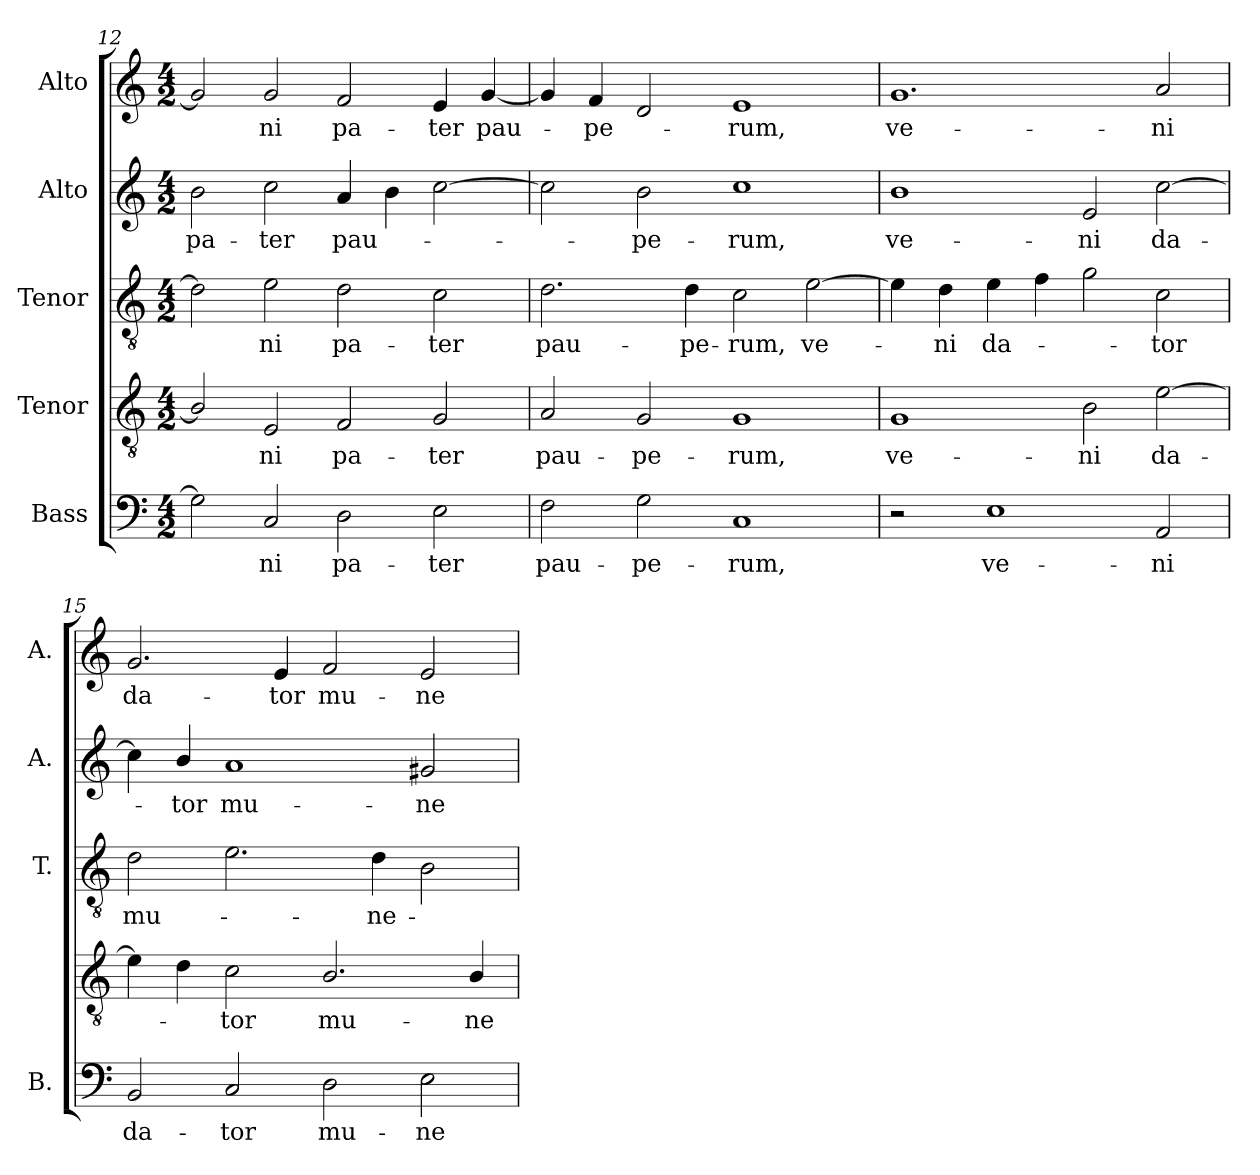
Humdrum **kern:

**kern	**text	**kern	**text	**kern	**text	**kern	**text	**kern	**text
*part5	*part5	*part4	*part4	*part3	*part3	*part2	*part2	*part1	*part1
*staff5	*staff5	*staff4	*staff4	*staff3	*staff3	*staff2	*staff2	*staff1	*staff1
*I"Bass	*	*I"Tenor	*	*I"Tenor	*	*I"Alto	*	*I"Alto	*
*I'B.	*	*	*	*I'T.	*	*I'A.	*	*I'A.	*
*clefF4	*	*clefGv2	*	*clefGv2	*	*clefG2	*	*clefG2	*
*	*	*ITrd7c12	*	*ITrd7c12	*	*	*	*	*
*k[]	*	*k[]	*	*k[]	*	*k[]	*	*k[]	*
*C:	*	*C:	*	*C:	*	*C:	*	*C:	*
*M4/2	*	*M4/2	*	*M4/2	*	*M4/2	*	*M4/2	*
=12	=12	=12	=12	=12	=12	=12	=12	=12	=12
!	!	!	!	!	!	!	!LO:LY:b:color=#000000	!	!
2Gi\]	.	2BBi/]	.	2Di\]	.	2bi\	pa-	2gi/]	.
!	!LO:LY:b:color=#000000	!	!	!	!	!	!	!	!
!	!	!	!LO:LY:b:color=#000000	!	!	!	!	!	!
!	!	!	!	!	!LO:LY:b:color=#000000	!	!	!	!
!	!	!	!	!	!	!	!LO:LY:b:color=#000000	!	!
!	!	!	!	!	!	!	!	!	!LO:LY:b:color=#000000
2Ci/	-ni	2EEi/	-ni	2Ei\	-ni	2cci\	-ter	2gi/	-ni
!	!LO:LY:b:color=#000000	!	!	!	!	!	!	!	!
!	!	!	!LO:LY:b:color=#000000	!	!	!	!	!	!
!	!	!	!	!	!LO:LY:b:color=#000000	!	!	!	!
!	!	!	!	!	!	!	!LO:LY:b:color=#000000	!	!
!	!	!	!	!	!	!	!	!	!LO:LY:b:color=#000000
2Di\	pa-	2FFi/	pa-	2Di\	pa-	4ai/	pau-	2fi/	pa-
.	.	.	.	.	.	4bi\	.	.	.
!	!LO:LY:b:color=#000000	!	!	!	!	!	!	!	!
!	!	!	!LO:LY:b:color=#000000	!	!	!	!	!	!
!	!	!	!	!	!LO:LY:b:color=#000000	!	!	!	!
!	!	!	!	!	!	!	!	!	!LO:LY:b:color=#000000
2Ei\	-ter	2GGi/	-ter	2Ci\	-ter	[2cci\	.	4ei/	-ter
!	!	!	!	!	!	!	!	!	!LO:LY:b:color=#000000
.	.	.	.	.	.	.	.	[4gi/	pau-
=13	=13	=13	=13	=13	=13	=13	=13	=13	=13
!	!LO:LY:b:color=#000000	!	!	!	!	!	!	!	!
!	!	!	!LO:LY:b:color=#000000	!	!	!	!	!	!
!	!	!	!	!	!LO:LY:b:color=#000000	!	!	!	!
2Fi\	pau-	2AAi/	pau-	2.Di\	pau-	2cci\]	.	4gi/]	.
!	!	!	!	!	!	!	!	!	!LO:LY:b:color=#000000
.	.	.	.	.	.	.	.	4fi/	-pe-
!	!LO:LY:b:color=#000000	!	!	!	!	!	!	!	!
!	!	!	!LO:LY:b:color=#000000	!	!	!	!	!	!
!	!	!	!	!	!	!	!LO:LY:b:color=#000000	!	!
2Gi\	-pe-	2GGi/	-pe-	.	.	2bi\	-pe-	2di/	.
!	!	!	!	!	!LO:LY:b:color=#000000	!	!	!	!
.	.	.	.	4Di\	-pe-	.	.	.	.
!	!LO:LY:b:color=#000000	!	!	!	!	!	!	!	!
!	!	!	!LO:LY:b:color=#000000	!	!	!	!	!	!
!	!	!	!	!	!LO:LY:b:color=#000000	!	!	!	!
!	!	!	!	!	!	!	!LO:LY:b:color=#000000	!	!
!	!	!	!	!	!	!	!	!	!LO:LY:b:color=#000000
1Ci	-rum,	1GGi	-rum,	2Ci\	-rum,	1cci	-rum,	1ei	-rum,
!	!	!	!	!	!LO:LY:b:color=#000000	!	!	!	!
.	.	.	.	[2Ei\	ve-	.	.	.	.
!!LO:PB:g=z
=14	=14	=14	=14	=14	=14	=14	=14	=14	=14
!	!	!	!LO:LY:b:color=#000000	!	!	!	!	!	!
!	!	!	!	!	!	!	!LO:LY:b:color=#000000	!	!
!	!	!	!	!	!	!	!	!	!LO:LY:b:color=#000000
2r	.	1GGi	ve-	4Ei\]	.	1bi	ve-	1.gi	ve-
!	!	!	!	!	!LO:LY:b:color=#000000	!	!	!	!
.	.	.	.	4Di\	-ni	.	.	.	.
!	!LO:LY:b:color=#000000	!	!	!	!	!	!	!	!
!	!	!	!	!	!LO:LY:b:color=#000000	!	!	!	!
1Ei	ve-	.	.	4Ei\	da-	.	.	.	.
.	.	.	.	4Fi\	.	.	.	.	.
!	!	!	!LO:LY:b:color=#000000	!	!	!	!	!	!
!	!	!	!	!	!	!	!LO:LY:b:color=#000000	!	!
.	.	2BBi\	-ni	2Gi\	.	2ei/	-ni	.	.
!	!LO:LY:b:color=#000000	!	!	!	!	!	!	!	!
!	!	!	!LO:LY:b:color=#000000	!	!	!	!	!	!
!	!	!	!	!	!LO:LY:b:color=#000000	!	!	!	!
!	!	!	!	!	!	!	!LO:LY:b:color=#000000	!	!
!	!	!	!	!	!	!	!	!	!LO:LY:b:color=#000000
2AAi/	-ni	[2Ei\	da-	2Ci\	-tor	[2cci\	da-	2ai/	-ni
=15	=15	=15	=15	=15	=15	=15	=15	=15	=15
!	!LO:LY:b:color=#000000	!	!	!	!	!	!	!	!
!	!	!	!	!	!LO:LY:b:color=#000000	!	!	!	!
!	!	!	!	!	!	!	!	!	!LO:LY:b:color=#000000
2BBi/	da-	4Ei\]	.	2Di\	mu-	4cci\]	.	2.gi/	da-
!	!	!	!	!	!	!	!LO:LY:b:color=#000000	!	!
.	.	4Di\	.	.	.	4bi/	-tor	.	.
!	!LO:LY:b:color=#000000	!	!	!	!	!	!	!	!
!	!	!	!LO:LY:b:color=#000000	!	!	!	!	!	!
!	!	!	!	!	!	!	!LO:LY:b:color=#000000	!	!
2Ci/	-tor	2Ci\	-tor	2.Ei\	.	1ai	mu-	.	.
!	!	!	!	!	!	!	!	!	!LO:LY:b:color=#000000
.	.	.	.	.	.	.	.	4ei/	-tor
!	!LO:LY:b:color=#000000	!	!	!	!	!	!	!	!
!	!	!	!LO:LY:b:color=#000000	!	!	!	!	!	!
!	!	!	!	!	!	!	!	!	!LO:LY:b:color=#000000
2Di\	mu-	2.BBi/	mu-	.	.	.	.	2fi/	mu-
!	!	!	!	!	!LO:LY:b:color=#000000	!	!	!	!
.	.	.	.	4Di\	-ne-	.	.	.	.
!	!LO:LY:b:color=#000000	!	!	!	!	!	!	!	!
!	!	!	!	!	!	!	!LO:LY:b:color=#000000	!	!
!	!	!	!	!	!	!	!	!	!LO:LY:b:color=#000000
2Ei\	-ne-	.	.	2BBi\	.	2g#Xi/	-ne-	2ei/	-ne-
!	!	!	!LO:LY:b:color=#000000	!	!	!	!	!	!
.	.	4BBi/	-ne-	.	.	.	.	.	.
=	=	=	=	=	=	=	=	=	=
*-	*-	*-	*-	*-	*-	*-	*-	*-	*-
